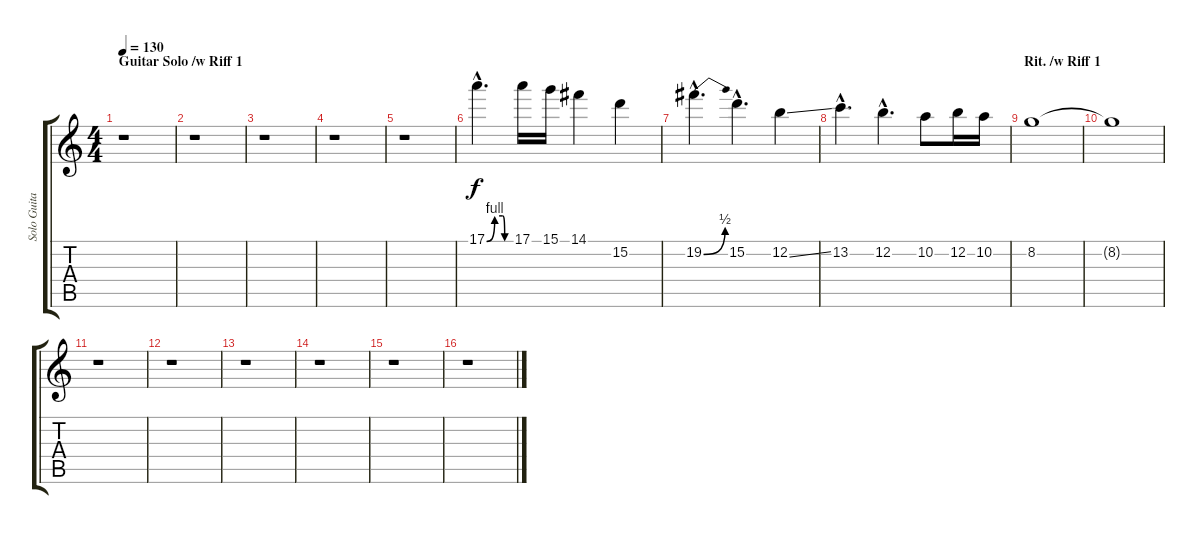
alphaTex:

\track ("Solo Guitar Armonizza" "Solo Guita") {instrument overdrivenguitar}
\staff {score tabs}
\tuning (E4 B3 G3 D3 A2 E2) {hide}
\ts (4 4)
\section ("" "Guitar Solo /w Riff 1")
\tempo 130
\clef g2
\ks c
r.1{dy f} |
r.1 |
r.1 |
r.1 |
r.1 |
17.1{be (custom 0 0 20 4 40 4 45 0 60 0) hac}.4{d} 17.1.16 15.1.16 14.1.4 15.2.4 |
19.2{be (bend 0 0 60 2) hac}.4{d} 15.2{hac}.4{d} 12.2{ss}.4 |
13.2{hac}.4{d} 12.2{hac}.4{d} 10.2.8 12.2.16 10.2.16 |
\section ("" "Rit. /w Riff 1")
8.2.1 |
8.2{t}.1 |
r.1 |
r.1 |
r.1 |
r.1 |
r.1 |
r.1
